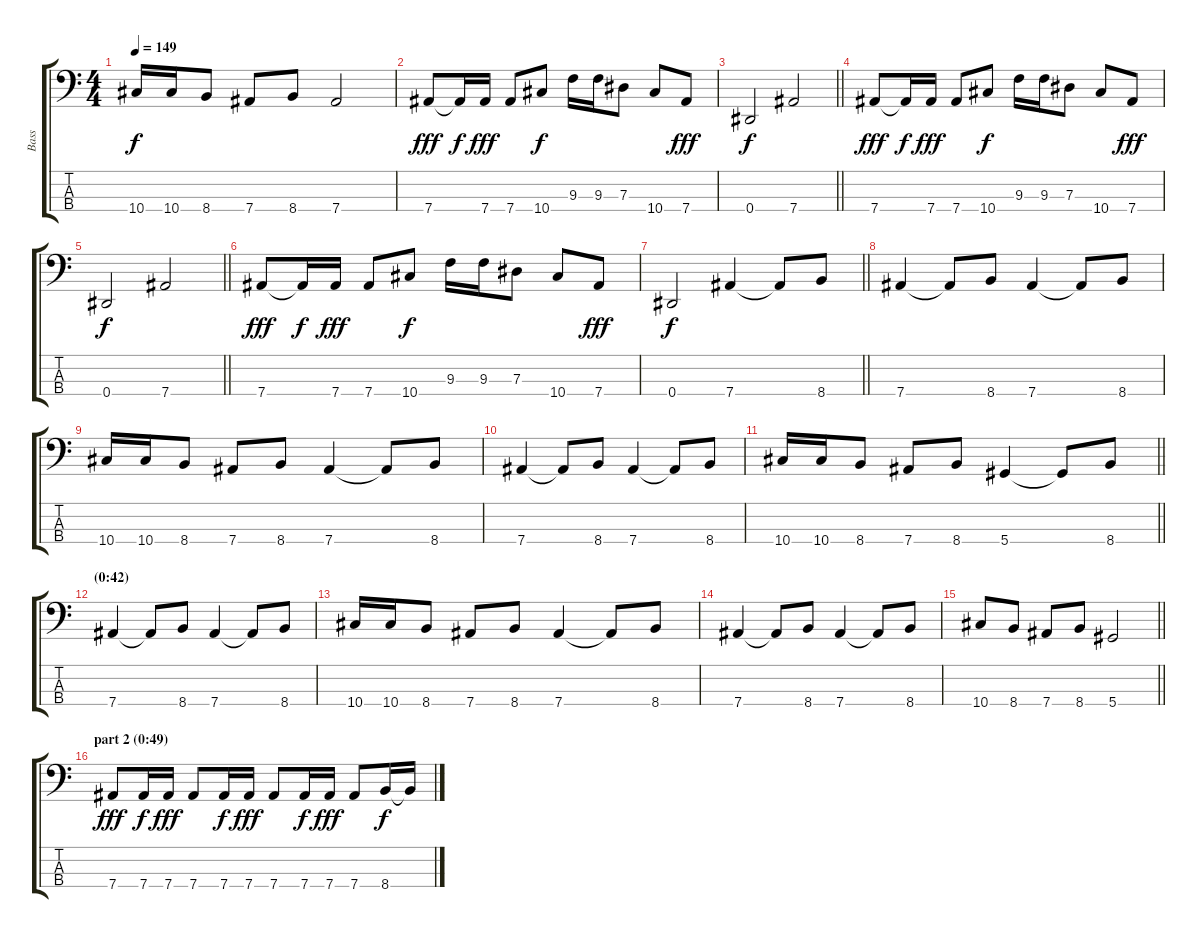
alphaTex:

\track ("Bass" "Bass") {instrument electricbassfinger}
\staff {score tabs}
\tuning (Gb2 Db2 Ab1 Eb1) {hide}
\ts (4 4)
\tempo 149
\clef f4
\ks c
10.4.16{dy f} 10.4.16 8.4.8 7.4.8 8.4.8 7.4.2 |
7.4.8{dy fff} 7.4{t}.16{dy f} 7.4.16{dy fff} 7.4.8 10.4.8{dy f} 9.3.16 9.3.16 7.3.8 10.4.8 7.4.8{dy fff} |
\barLineRight lightlight
0.4.2{dy f} 7.4.2 |
7.4.8{dy fff} 7.4{t}.16{dy f} 7.4.16{dy fff} 7.4.8 10.4.8{dy f} 9.3.16 9.3.16 7.3.8 10.4.8 7.4.8{dy fff} |
\barLineRight lightlight
0.4.2{dy f} 7.4.2 |
7.4.8{dy fff} 7.4{t}.16{dy f} 7.4.16{dy fff} 7.4.8 10.4.8{dy f} 9.3.16 9.3.16 7.3.8 10.4.8 7.4.8{dy fff} |
\barLineRight lightlight
0.4.2{dy f} 7.4.4 7.4{t}.8 8.4.8 |
7.4.4 7.4{t}.8 8.4.8 7.4.4 7.4{t}.8 8.4.8 |
10.4.16 10.4.16 8.4.8 7.4.8 8.4.8 7.4.4 7.4{t}.8 8.4.8 |
7.4.4 7.4{t}.8 8.4.8 7.4.4 7.4{t}.8 8.4.8 |
\barLineRight lightlight
10.4.16 10.4.16 8.4.8 7.4.8 8.4.8 5.4.4 5.4{t}.8 8.4.8 |
\section ("" "(0:42)")
7.4.4 7.4{t}.8 8.4.8 7.4.4 7.4{t}.8 8.4.8 |
10.4.16 10.4.16 8.4.8 7.4.8 8.4.8 7.4.4 7.4{t}.8 8.4.8 |
7.4.4 7.4{t}.8 8.4.8 7.4.4 7.4{t}.8 8.4.8 |
\barLineRight lightlight
10.4.8 8.4.8 7.4.8 8.4.8 5.4.2 |
\section ("" "part 2 (0:49)")
7.4.8{dy fff} 7.4.16{dy f} 7.4.16{dy fff} 7.4.8 7.4.16{dy f} 7.4.16{dy fff} 7.4.8 7.4.16{dy f} 7.4.16{dy fff} 7.4.8 8.4.16{dy f} 8.4{t}.16
